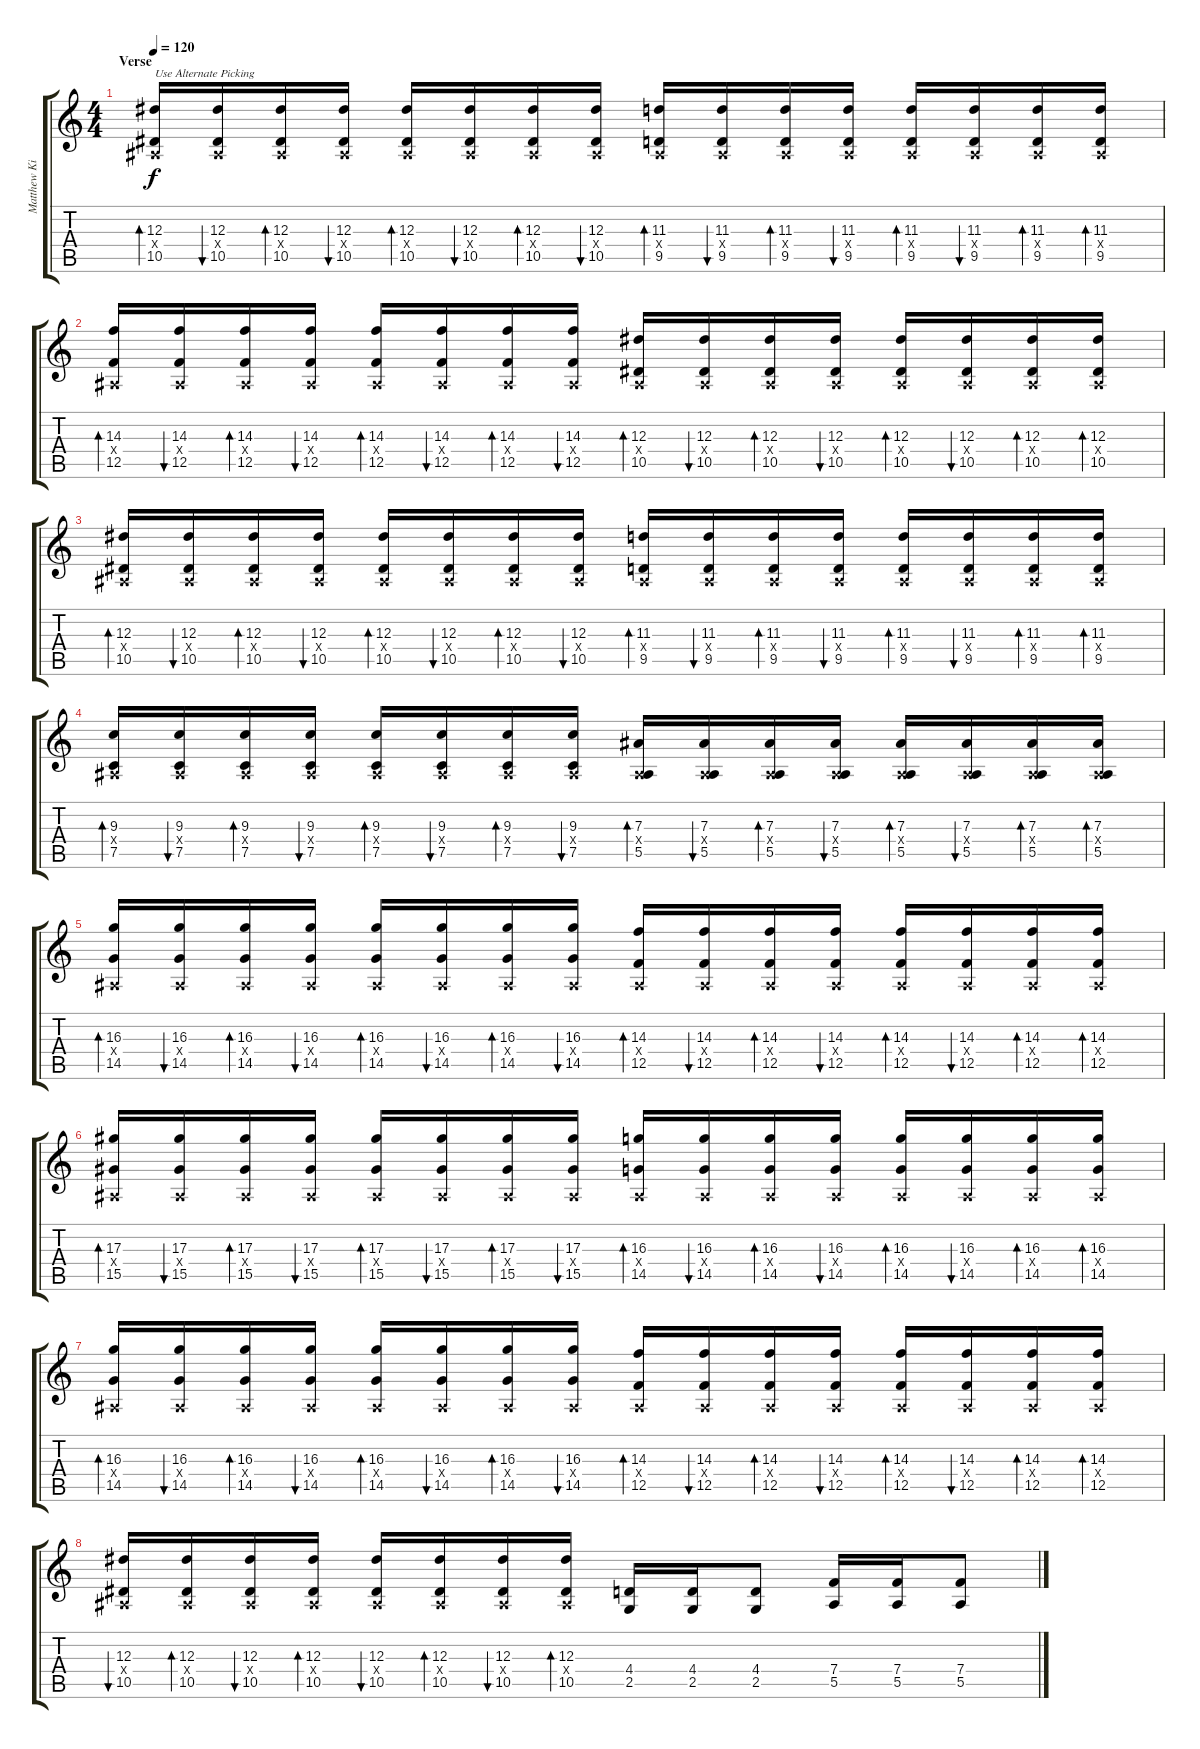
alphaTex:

\track ("Matthew Kiichi Heafy" "Matthew Ki") {instrument distortionguitar}
\staff {score tabs}
\tuning (C4 G3 Eb3 Bb2 F2 C2) {hide}
\ts (4 4)
\section ("" "Verse")
\tempo 120
\clef g2
\ks c
(12.3 0.4{x} 10.5).16{bd 60 txt "Use Alternate Picking" dy f} (12.3 0.4{x} 10.5).16{bu 60} (12.3 0.4{x} 10.5).16{bd 60} (12.3 0.4{x} 10.5).16{bu 60} (12.3 0.4{x} 10.5).16{bd 60} (12.3 0.4{x} 10.5).16{bu 60} (12.3 0.4{x} 10.5).16{bd 60} (12.3 0.4{x} 10.5).16{bu 60} (11.3 0.4{x} 9.5).16{bd 60} (11.3 0.4{x} 9.5).16{bu 60} (11.3 0.4{x} 9.5).16{bd 60} (11.3 0.4{x} 9.5).16{bu 60} (11.3 0.4{x} 9.5).16{bd 60} (11.3 0.4{x} 9.5).16{bu 60} (11.3 0.4{x} 9.5).16{bd 60} (11.3 0.4{x} 9.5).16{bd 60} |
(14.3 0.4{x} 12.5).16{bd 60} (14.3 0.4{x} 12.5).16{bu 60} (14.3 0.4{x} 12.5).16{bd 60} (14.3 0.4{x} 12.5).16{bu 60} (14.3 0.4{x} 12.5).16{bd 60} (14.3 0.4{x} 12.5).16{bu 60} (14.3 0.4{x} 12.5).16{bd 60} (14.3 0.4{x} 12.5).16{bu 60} (12.3 0.4{x} 10.5).16{bd 60} (12.3 0.4{x} 10.5).16{bu 60} (12.3 0.4{x} 10.5).16{bd 60} (12.3 0.4{x} 10.5).16{bu 60} (12.3 0.4{x} 10.5).16{bd 60} (12.3 0.4{x} 10.5).16{bu 60} (12.3 0.4{x} 10.5).16{bd 60} (12.3 0.4{x} 10.5).16{bd 60} |
(12.3 0.4{x} 10.5).16{bd 60} (12.3 0.4{x} 10.5).16{bu 60} (12.3 0.4{x} 10.5).16{bd 60} (12.3 0.4{x} 10.5).16{bu 60} (12.3 0.4{x} 10.5).16{bd 60} (12.3 0.4{x} 10.5).16{bu 60} (12.3 0.4{x} 10.5).16{bd 60} (12.3 0.4{x} 10.5).16{bu 60} (11.3 0.4{x} 9.5).16{bd 60} (11.3 0.4{x} 9.5).16{bu 60} (11.3 0.4{x} 9.5).16{bd 60} (11.3 0.4{x} 9.5).16{bu 60} (11.3 0.4{x} 9.5).16{bd 60} (11.3 0.4{x} 9.5).16{bu 60} (11.3 0.4{x} 9.5).16{bd 60} (11.3 0.4{x} 9.5).16{bd 60} |
(9.3 0.4{x} 7.5).16{bd 60} (9.3 0.4{x} 7.5).16{bu 60} (9.3 0.4{x} 7.5).16{bd 60} (9.3 0.4{x} 7.5).16{bu 60} (9.3 0.4{x} 7.5).16{bd 60} (9.3 0.4{x} 7.5).16{bu 60} (9.3 0.4{x} 7.5).16{bd 60} (9.3 0.4{x} 7.5).16{bu 60} (7.3 0.4{x} 5.5).16{bd 60} (7.3 0.4{x} 5.5).16{bu 60} (7.3 0.4{x} 5.5).16{bd 60} (7.3 0.4{x} 5.5).16{bu 60} (7.3 0.4{x} 5.5).16{bd 60} (7.3 0.4{x} 5.5).16{bu 60} (7.3 0.4{x} 5.5).16{bd 60} (7.3 0.4{x} 5.5).16{bd 60} |
(16.3 0.4{x} 14.5).16{bd 60} (16.3 0.4{x} 14.5).16{bu 60} (16.3 0.4{x} 14.5).16{bd 60} (16.3 0.4{x} 14.5).16{bu 60} (16.3 0.4{x} 14.5).16{bd 60} (16.3 0.4{x} 14.5).16{bu 60} (16.3 0.4{x} 14.5).16{bd 60} (16.3 0.4{x} 14.5).16{bu 60} (14.3 0.4{x} 12.5).16{bd 60} (14.3 0.4{x} 12.5).16{bu 60} (14.3 0.4{x} 12.5).16{bd 60} (14.3 0.4{x} 12.5).16{bu 60} (14.3 0.4{x} 12.5).16{bd 60} (14.3 0.4{x} 12.5).16{bu 60} (14.3 0.4{x} 12.5).16{bd 60} (14.3 0.4{x} 12.5).16{bd 60} |
(17.3 0.4{x} 15.5).16{bd 60} (17.3 0.4{x} 15.5).16{bu 60} (17.3 0.4{x} 15.5).16{bd 60} (17.3 0.4{x} 15.5).16{bu 60} (17.3 0.4{x} 15.5).16{bd 60} (17.3 0.4{x} 15.5).16{bu 60} (17.3 0.4{x} 15.5).16{bd 60} (17.3 0.4{x} 15.5).16{bu 60} (16.3 0.4{x} 14.5).16{bd 60} (16.3 0.4{x} 14.5).16{bu 60} (16.3 0.4{x} 14.5).16{bd 60} (16.3 0.4{x} 14.5).16{bu 60} (16.3 0.4{x} 14.5).16{bd 60} (16.3 0.4{x} 14.5).16{bu 60} (16.3 0.4{x} 14.5).16{bd 60} (16.3 0.4{x} 14.5).16{bd 60} |
(16.3 0.4{x} 14.5).16{bd 60} (16.3 0.4{x} 14.5).16{bu 60} (16.3 0.4{x} 14.5).16{bd 60} (16.3 0.4{x} 14.5).16{bu 60} (16.3 0.4{x} 14.5).16{bd 60} (16.3 0.4{x} 14.5).16{bu 60} (16.3 0.4{x} 14.5).16{bd 60} (16.3 0.4{x} 14.5).16{bu 60} (14.3 0.4{x} 12.5).16{bd 60} (14.3 0.4{x} 12.5).16{bu 60} (14.3 0.4{x} 12.5).16{bd 60} (14.3 0.4{x} 12.5).16{bu 60} (14.3 0.4{x} 12.5).16{bd 60} (14.3 0.4{x} 12.5).16{bu 60} (14.3 0.4{x} 12.5).16{bd 60} (14.3 0.4{x} 12.5).16{bd 60} |
(12.3 0.4{x} 10.5).16{bu 60} (12.3 0.4{x} 10.5).16{bd 60} (12.3 0.4{x} 10.5).16{bu 60} (12.3 0.4{x} 10.5).16{bd 60} (12.3 0.4{x} 10.5).16{bu 60} (12.3 0.4{x} 10.5).16{bd 60} (12.3 0.4{x} 10.5).16{bu 60} (12.3 0.4{x} 10.5).16{bd 60} (4.4 2.5).16 (4.4 2.5).16 (4.4 2.5).8 (7.4 5.5).16 (7.4 5.5).16 (7.4 5.5).8
